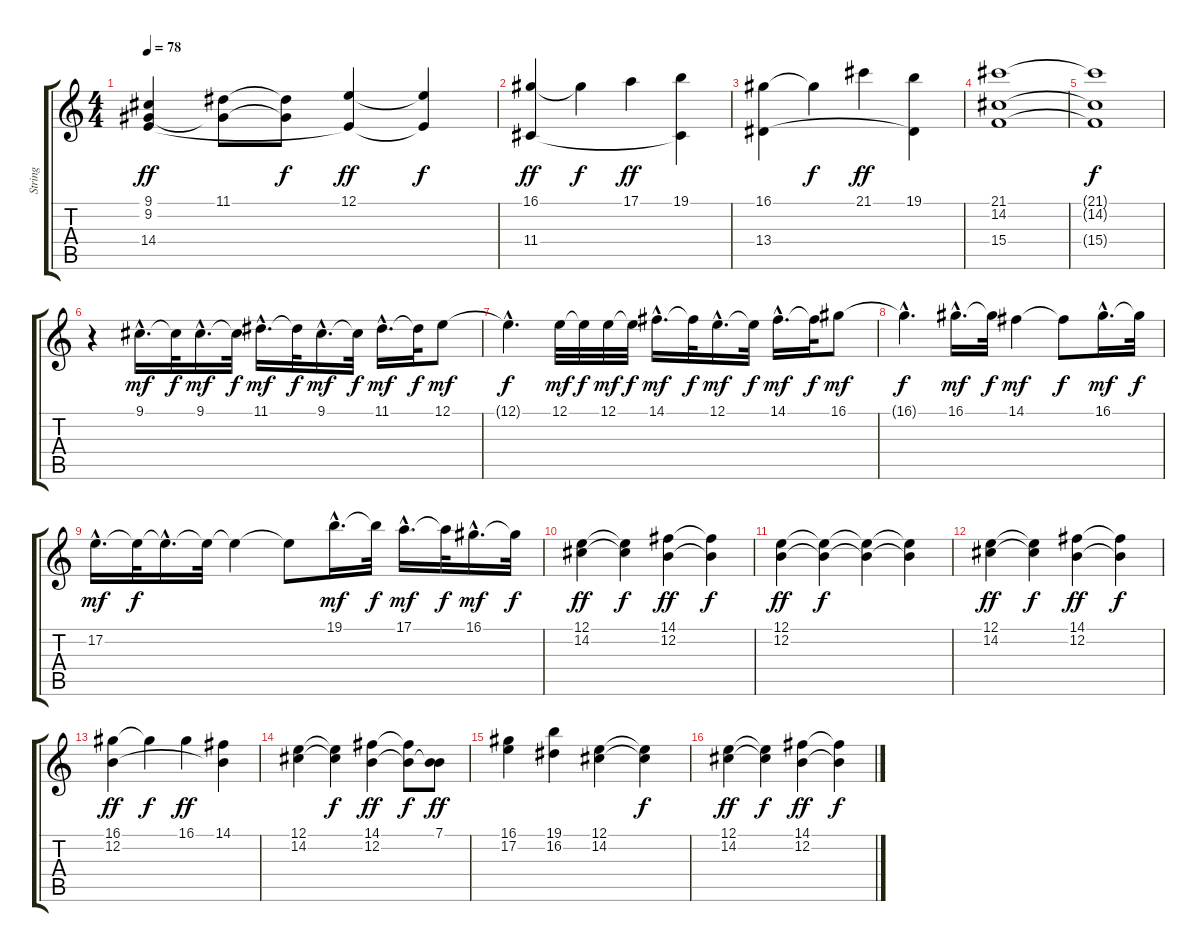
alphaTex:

\track ("String" "String") {instrument stringensemble1}
\staff {score tabs}
\tuning (E4 B3 G3 D3 A2 E2) {hide}
\ts (4 4)
\tempo 78
\clef g2
\ks c
(9.1 9.2{t} 14.4).4{dy ff} (11.1 9.2{t}).8 (11.1{t} 9.2{t}).8{dy f} (12.1 14.4{t}).4{dy ff} (12.1{t} 14.4{t}).4{dy f} |
(16.1 11.4).4{dy ff} 16.1{t}.4{dy f} 17.1.4{dy ff} (19.1 11.4{t}).4 |
(16.1 13.4).4 16.1{t}.4{dy f} 21.1.4{dy ff} (19.1 13.4{t}).4 |
(21.1 14.2 15.4).1 |
(21.1{t} 14.2{t} 15.4{t}).1{dy f} |
r.4 9.1{hac}.16{d dy mf} 9.1{t}.32{dy f} 9.1{hac}.16{d dy mf} 9.1{t}.32{dy f} 11.1{hac}.16{d dy mf} 11.1{t}.32{dy f} 9.1{hac}.16{d dy mf} 9.1{t}.32{dy f} 11.1{hac}.16{d dy mf} 11.1{t}.32{dy f} 12.1.8{dy mf} |
12.1{hac t}.4{d dy f} 12.1.32{dy mf} 12.1{t}.32{dy f} 12.1.32{dy mf} 12.1{t}.32{dy f} 14.1{hac}.16{d dy mf} 14.1{t}.32{dy f} 12.1{hac}.16{d dy mf} 12.1{t}.32{dy f} 14.1{hac}.16{d dy mf} 14.1{t}.32{dy f} 16.1.8{dy mf} |
16.1{hac t}.4{d dy f} 16.1{hac}.16{d dy mf} 16.1{t}.32{dy f} 14.1.4{dy mf} 14.1{t}.8{dy f} 16.1{hac}.16{d dy mf} 16.1{t}.32{dy f} |
17.2{hac}.16{d dy mf} 17.2{t}.32{dy f} 17.2{hac t}.16{d} 17.2{t}.32 17.2{t}.4 17.2{t}.8 19.1{hac}.16{d dy mf} 19.1{t}.32{dy f} 17.1{hac}.16{d dy mf} 17.1{t}.32{dy f} 16.1{hac}.16{d dy mf} 16.1{t}.32{dy f} |
(12.1 14.2).4{dy ff} (12.1{t} 14.2{t}).4{dy f} (14.1 12.2).4{dy ff} (14.1{t} 12.2{t}).4{dy f} |
(12.1 12.2).4{dy ff} (12.1{t} 12.2{t}).4{dy f} (12.1{t} 12.2{t}).4 (12.1{t} 12.2{t}).4 |
(12.1 14.2).4{dy ff} (12.1{t} 14.2{t}).4{dy f} (14.1 12.2).4{dy ff} (14.1{t} 12.2{t}).4{dy f} |
(16.1 12.2).4{dy ff} 16.1{t}.4{dy f} 16.1.4{dy ff} (14.1 12.2{t}).4 |
(12.1 14.2).4 (12.1{t} 14.2{t}).4{dy f} (14.1 12.2).4{dy ff} (14.1{t} 12.2{t}).8{dy f} (7.1 12.2{t}).8{dy ff} |
(16.1 17.2).4 (19.1 16.2).4 (12.1 14.2).4 (12.1{t} 14.2{t}).4{dy f} |
(12.1 14.2).4{dy ff} (12.1{t} 14.2{t}).4{dy f} (14.1 12.2).4{dy ff} (14.1{t} 12.2{t}).4{dy f}
